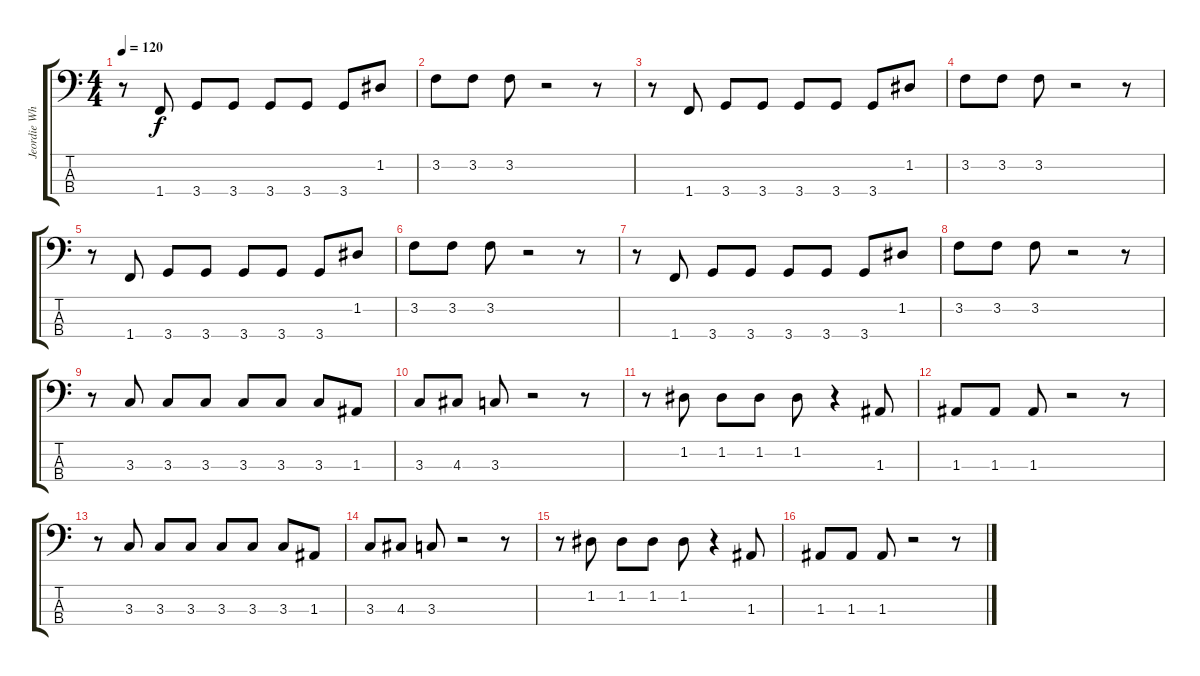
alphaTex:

\track ("Jeordie White" "Jeordie Wh") {instrument electricbassfinger}
\staff {score tabs}
\tuning (G2 D2 A1 E1) {hide}
\ts (4 4)
\tempo 120
\clef f4
\ks c
r.8{dy f} 1.4.8 3.4.8 3.4.8 3.4.8 3.4.8 3.4.8 1.2.8 |
3.2.8 3.2.8 3.2.8 r.2 r.8 |
r.8 1.4.8 3.4.8 3.4.8 3.4.8 3.4.8 3.4.8 1.2.8 |
3.2.8 3.2.8 3.2.8 r.2 r.8 |
r.8 1.4.8 3.4.8 3.4.8 3.4.8 3.4.8 3.4.8 1.2.8 |
3.2.8 3.2.8 3.2.8 r.2 r.8 |
r.8 1.4.8 3.4.8 3.4.8 3.4.8 3.4.8 3.4.8 1.2.8 |
3.2.8 3.2.8 3.2.8 r.2 r.8 |
r.8 3.3.8 3.3.8 3.3.8 3.3.8 3.3.8 3.3.8 1.3.8 |
3.3.8 4.3.8 3.3.8 r.2 r.8 |
r.8 1.2.8 1.2.8 1.2.8 1.2.8 r.4 1.3.8 |
1.3.8 1.3.8 1.3.8 r.2 r.8 |
r.8 3.3.8 3.3.8 3.3.8 3.3.8 3.3.8 3.3.8 1.3.8 |
3.3.8 4.3.8 3.3.8 r.2 r.8 |
r.8 1.2.8 1.2.8 1.2.8 1.2.8 r.4 1.3.8 |
1.3.8 1.3.8 1.3.8 r.2 r.8
